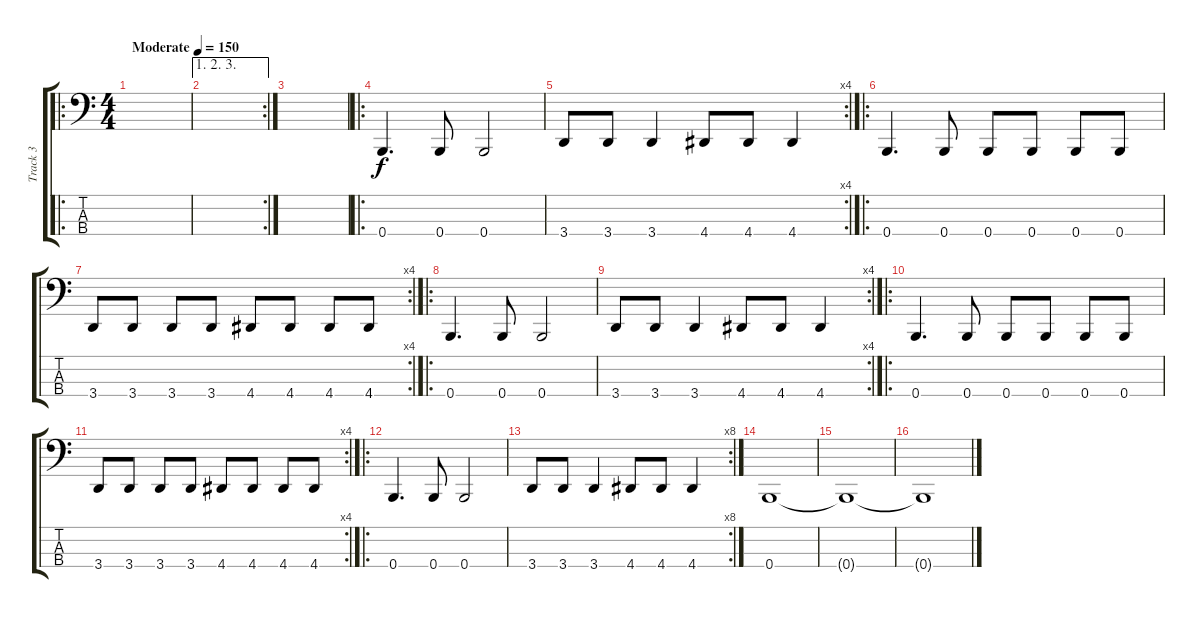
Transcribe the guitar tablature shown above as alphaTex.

\track ("Track 3" "Track 3") {instrument electricbasspick}
\staff {score tabs}
\tuning (E2 B1 Gb1 B0) {hide}
\ro
\ts (4 4)
\tempo (150 "Moderate")
\clef f4
\ks c
|
\ae (1 2 3)
\rc 2
|
|
\ro
0.4.4{d} 0.4.8 0.4.2 |
\rc 4
3.4.8 3.4.8 3.4.4 4.4.8 4.4.8 4.4.4 |
\ro
0.4.4{d} 0.4.8 0.4.8 0.4.8 0.4.8 0.4.8 |
\rc 4
3.4.8 3.4.8 3.4.8 3.4.8 4.4.8 4.4.8 4.4.8 4.4.8 |
\ro
0.4.4{d} 0.4.8 0.4.2 |
\rc 4
3.4.8 3.4.8 3.4.4 4.4.8 4.4.8 4.4.4 |
\ro
0.4.4{d} 0.4.8 0.4.8 0.4.8 0.4.8 0.4.8 |
\rc 4
3.4.8 3.4.8 3.4.8 3.4.8 4.4.8 4.4.8 4.4.8 4.4.8 |
\ro
0.4.4{d} 0.4.8 0.4.2 |
\rc 8
3.4.8 3.4.8 3.4.4 4.4.8 4.4.8 4.4.4 |
0.4.1 |
0.4{t}.1 |
0.4{t}.1
